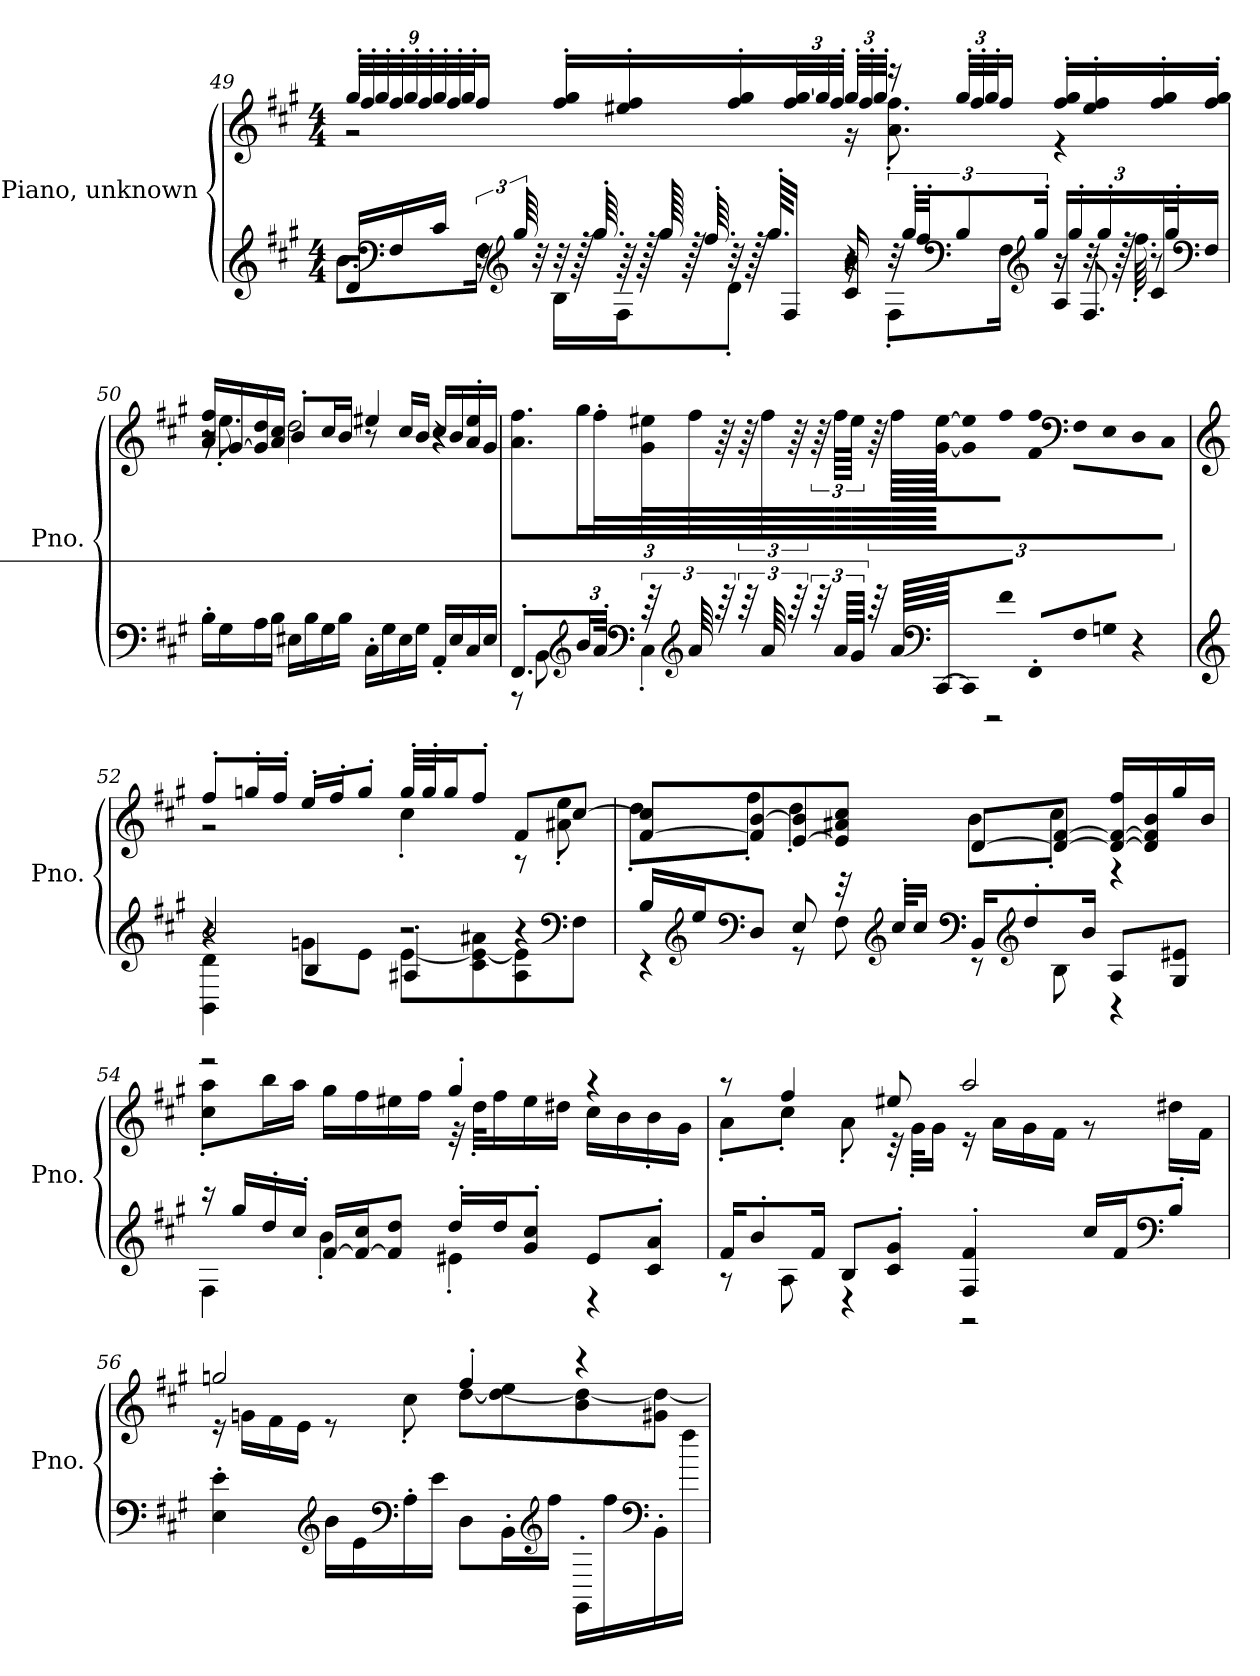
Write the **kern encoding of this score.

**kern	**kern
*part1	*part1
*staff2	*staff1
*I"Piano, unknown	*
*I'Pno.	*
!!LO:LB:g=z
*clefG2	*clefG2
*k[f#c#g#]	*k[f#c#g#]
*M4/4	*M4/4
=49	=49
*^	*
*	*^	*
*	*	*	*Xbrackettup
*	*	*	*^
16d/LL	8.b\L	2r	48gg#'/LLL	2r
.	.	.	48ff#'/	.
.	.	.	48gg#'/	.
*clefF4	*	*	*	*
16F#/	.	.	48ff#'/	.
.	.	.	48gg#'/	.
.	.	.	48ff#'/	.
16c#/JJ	.	.	48gg#'/	.
.	.	.	48ff#'/	.
.	.	.	48gg#'/J	.
48r	16F#\Jk	.	16ff#/JJ	.
*clefG2	*	*	*	*
96gg#/	.	.	.	.
32r	.	.	.	.
32r	16B\LL	.	16ff#/' 16gg#/'LL	.
128r	.	.	.	.
64.gg#'/	.	.	.	.
64r	16F#\J	.	16ee#X/' 16ff#/'	.
128r	.	.	.	.
128gg#/	.	.	.	.
128r	.	.	.	.
64.ff#'/	.	.	.	.
32r	8d'\J	.	16ff#/' 16gg#/'	.
128r	.	.	.	.
64.gg#'/KKLL	.	.	.	.
16F#/JJ	.	.	48ff#/ [48gg#/L	.
.	.	.	48gg#/]	.
.	.	.	48ff#'/JJJ	.
16c#/ 16b/	16r	4r	48gg#'/LLL	16r
.	.	.	48ff#'/	.
.	.	.	48gg#'/JJJ	.
48r	8F#'\L	.	16r	8.a\' 8.ff#\'
48gg#'/LLL	.	.	.	.
48ff#'/JJ	.	.	.	.
*clefF4	*	*	*	*
*Xbrackettup	*	*	*	*
12B/	.	.	48gg#'/LLL	.
.	.	.	48ff#'/	.
.	.	.	48gg#'/J	.
.	16F#\Jk	.	16ff#/JJ	.
*clefG2	*	*	*	*
24gg#'/Jk	.	.	.	.
24A/LL	16r	16r	16ff#/' 16gg#/'LL	4r
24gg#'/	.	.	.	.
.	32r	8.F#'/	16ee#/' 16ff#/'	.
24gg#'/	.	.	.	.
.	128r	.	.	.
.	64.ff#'\	.	.	.
24c#/	8r	.	16ff#/' 16gg#/'	.
48gg#'/K	.	.	.	.
*clefF4	*	*	*	*
16F#/JJ	.	.	16ff#/' 16gg#/'JJ	.
*v	*v	*v	*	*
!!LO:PB:g=z
=50	=50	=50
*	*	*^
16B'\LL	2r	16r	16a/ 16ff#/LL
16G#\	.	8.ee'\	[16g#/
16A\	.	.	16g#/] 16dd/
16B\JJ	.	.	16a/ 16cc#/JJ
16E#X\LL	.	2dd\	8b'/L
16B\	.	.	.
16G#\	.	.	16cc#/L
16B\JJ	.	.	16b/JJ
16C#'\LL	4ee#X/	.	8r
16G#\	.	.	.
16E#\	.	.	16cc#/LL
16G#\JJ	.	.	16b/JJ
16AA'/LL	4r	4r	16cc#/LL
16E#/	.	.	16b/
16C#/	.	.	16a/' 16ee#/'
16E#/JJ	.	.	16g#/JJ
*	*v	*v	*v
!!LO:LB:g=z
=51	=51
*^	*
8.FF#'/L	8r	8.a\ 8.ff#\L
.	8BB\	.
*clefG2	*	*
24b/L	.	24gg#\L
48a'/JJk	.	48ff#'\L
*clefF4	*	*
*brackettup	*	*brackettup
96r	4C#'\	96g#\ 96ee#X\L
*clefG2	*	*
96a/	.	96ff#\JJJJ
96r	.	96r
96r	.	96r
96a/	.	96ff#\
96r	.	96r
96r	.	96r
96a/LLLL	.	96ff#\LLLL
96g#/JJJJ	.	96ee#\JJJJ
96r	.	96r
96a/LLLL	.	96ff#\LLLL
*clefF4	*	*
[96CC#/JJ	.	[96g#\ [96ee#\JJ
16CC#/]	.	16g#\] 16ee#\]
16f#/JJ	.	16ff#\JJ
8FF#'/L	2r	4f#\ 4ff#\
16F#/L	.	.
16Gn/JJ	.	.
*	*	*clefF4
4r	.	16F#\LL
.	.	16E\
.	.	16D\
.	.	16C#\JJ
*v	*v	*
!!LO:LB:g=z
=52	=52
*clefG2	*clefG2
*^	*^
*	*^	*	*
2b/	4BB\ 4d\	4r	8ff#'/L	2r
.	.	.	16ggn'/L	.
.	.	.	16ff#'/JJ	.
.	8gn\L	4B/	16ee'/LL	.
.	.	.	16ff#'/J	.
.	8e\J	.	8gg'/J	.
2r	[8e\L	4A#X'/	32gg'/LLL	4cc#'\
.	.	.	32gg'/J	.
.	.	.	16gg/J	.
.	8c#\ 8e\_ 8a#X\	.	8ff#'/J	.
.	8A#\ 8e\]	4r	8f#/L	8r
*clefF4	*	*	*	*
.	8F#\J	.	[8cc#/J	8a#X\' 8ee\'
*	*v	*v	*	*
=53	=53	=53	=53
16B/LL	4r	[8f#/ 8cc#/]L	8dd'\L
*clefG2	*	*	*
16ee/J	.	.	.
*clefF4	*	*	*
8D/J	.	8f#/] [8b/	8ff#'\J
8E/	8r	[8e/ 8b/]	4dd'\
32r	8F#\	8e/] 8a#X/ 8cc#/J	.
*clefG2	*	*	*
32cc#'/KLL	.	.	.
16cc#/JJ	.	.	.
*clefF4	*	*	*
16BB/KL	8r	[8d/L	8b\L
*clefG2	*	*	*
8dd'/	.	.	.
.	8B\	8d/_ [8f#/J	8cc#'\J
16b/Jk	.	.	.
8A/L	4r	16d/_ 16f#/_ 16ff#/LL	4r
.	.	16d/] 16f#/] 16b/	.
8G#/ 8e#X/J	.	16gg#/	.
.	.	16b/JJ	.
!!LO:LB:g=z	!!
=54	=54	=54	=54
16r	4F#\	2r	8cc#\' 8aa\'L
16gg#/LL	.	.	.
16dd'/	.	.	16bb\L
16cc#'/JJ	.	.	16aa\JJ
[16f#/LL	4b'\	.	16gg#\LL
16f#/_ 16cc#/J	.	.	16ff#\
8f#/] 8dd/J	.	.	16ee#X\
.	.	.	16ff#\JJ
16dd'/LL	4e#X'\	4gg#'/	32r
.	.	.	32dd'\KLL
16dd/J	.	.	16ff#\
8g#/' 8cc#/'J	.	.	16ee#\
.	.	.	16dd#X\JJ
8e#/L	4r	4r	16cc#\LL
.	.	.	16b\
8c#/' 8a/'J	.	.	16b'\
.	.	.	16g#\JJ
=55	=55	=55	=55
16f#/KL	8r	8r	8a'\L
8b'/	.	.	.
.	8A\	4ff#/	8cc#'\J
16f#/Jk	.	.	.
8B/L	4r	.	8a'\
8c#/' 8g#/'J	.	8ee#X/	32r
.	.	.	32g#'\KLL
.	.	.	16g#\JJ
4F#/' 4f#/'	2r	2aa/	16r
.	.	.	16a\LL
.	.	.	16g#\
.	.	.	16f#\JJ
16cc#/LL	.	.	8r
16f#/J	.	.	.
*clefF4	*	*	*
8B'/J	.	.	16dd#X\LL
.	.	.	16f#\JJ
*v	*v	*	*
!!LO:LB:g=z	!!
=56	=56	=56
4E\' 4e\'	2ggn/	16r
.	.	16gn\LL
.	.	16f#\
.	.	16e\JJ
*clefG2	*	*
16b\LL	.	8r
16e\	.	.
*clefF4	*	*
16A'\	.	8cc#'\
16e\JJ	.	.
8D\L	4ff#'/	[8dd\L
16BB'\L	.	8dd\_ 8ee\
*clefG2	*	*
16ff#\JJ	.	.
16GG#'\LL	4r	8b\ 8dd\_
16ff#\	.	.
*clefF4	*	*
16BB'\	.	8g#X\ 8dd\_J
16ff#\JJ	.	.
*	*v	*v
=	=
*-	*-
